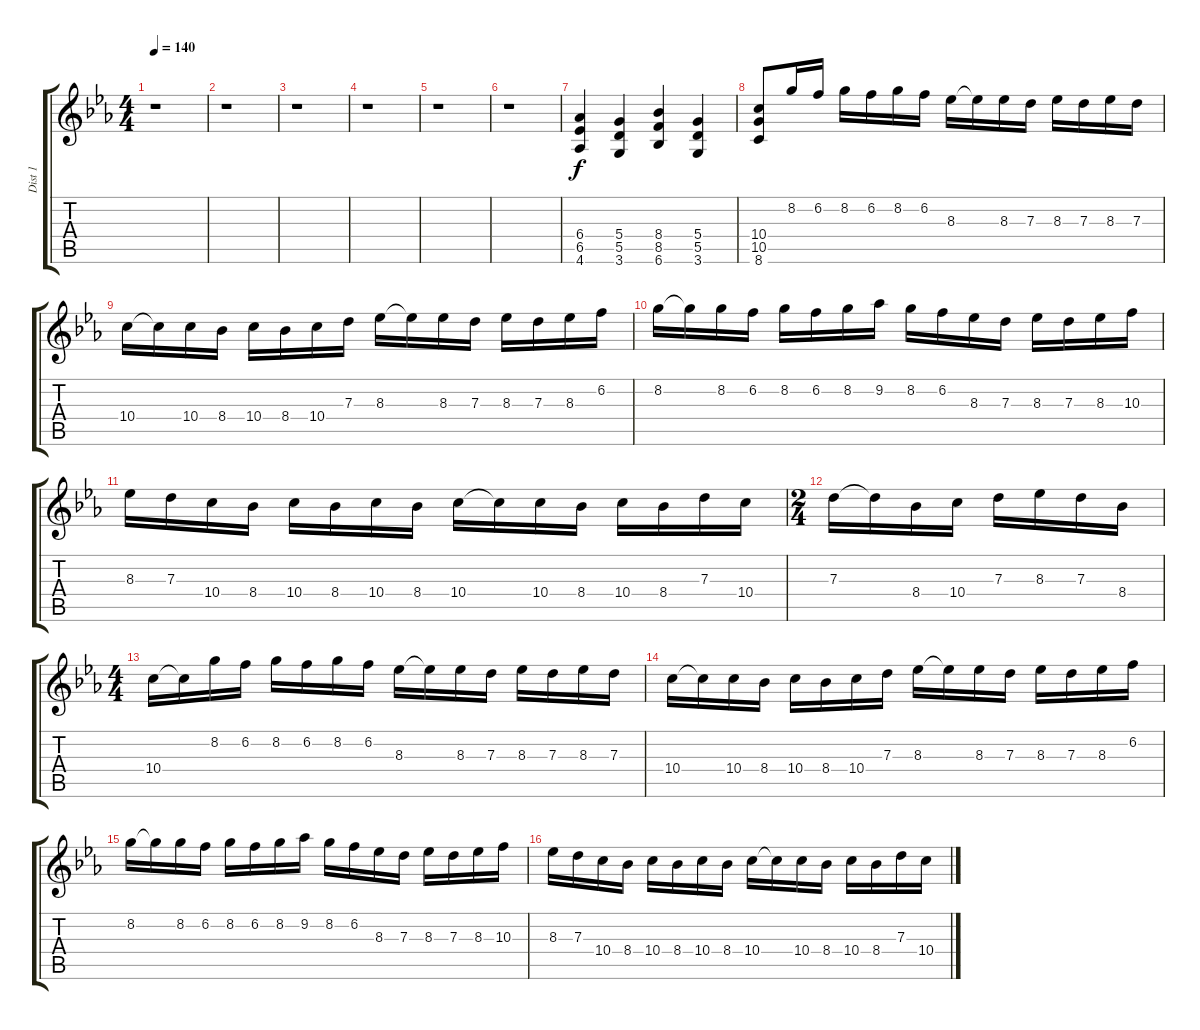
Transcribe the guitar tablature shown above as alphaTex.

\track ("Dist 1" "Dist 1") {instrument distortionguitar}
\staff {score tabs}
\tuning (E4 B3 G3 D3 A2 E2) {hide}
\ts (4 4)
\tempo 140
\clef g2
\ks eb
r.1{dy f instrument distortionguitar} |
r.1 |
r.1 |
r.1 |
r.1 |
r.1 |
(6.4 6.5 4.6).4 (5.4 5.5 3.6).4 (8.4 8.5 6.6).4 (5.4 5.5 3.6).4 |
(10.4 10.5 8.6).8 8.2.16 6.2.16 8.2.16 6.2.16 8.2.16 6.2.16 8.3.16 8.3{t}.16 8.3.16 7.3.16 8.3.16 7.3.16 8.3.16 7.3.16 |
10.4.16 10.4{t}.16 10.4.16 8.4.16 10.4.16 8.4.16 10.4.16 7.3.16 8.3.16 8.3{t}.16 8.3.16 7.3.16 8.3.16 7.3.16 8.3.16 6.2.16 |
8.2.16 8.2{t}.16 8.2.16 6.2.16 8.2.16 6.2.16 8.2.16 9.2.16 8.2.16 6.2.16 8.3.16 7.3.16 8.3.16 7.3.16 8.3.16 10.3.16 |
8.3.16 7.3.16 10.4.16 8.4.16 10.4.16 8.4.16 10.4.16 8.4.16 10.4.16 10.4{t}.16 10.4.16 8.4.16 10.4.16 8.4.16 7.3.16 10.4.16 |
\ts (2 4)
7.3.16 7.3{t}.16 8.4.16 10.4.16 7.3.16 8.3.16 7.3.16 8.4.16 |
\ts (4 4)
10.4.16 10.4{t}.16 8.2.16 6.2.16 8.2.16 6.2.16 8.2.16 6.2.16 8.3.16 8.3{t}.16 8.3.16 7.3.16 8.3.16 7.3.16 8.3.16 7.3.16 |
10.4.16 10.4{t}.16 10.4.16 8.4.16 10.4.16 8.4.16 10.4.16 7.3.16 8.3.16 8.3{t}.16 8.3.16 7.3.16 8.3.16 7.3.16 8.3.16 6.2.16 |
8.2.16 8.2{t}.16 8.2.16 6.2.16 8.2.16 6.2.16 8.2.16 9.2.16 8.2.16 6.2.16 8.3.16 7.3.16 8.3.16 7.3.16 8.3.16 10.3.16 |
8.3.16 7.3.16 10.4.16 8.4.16 10.4.16 8.4.16 10.4.16 8.4.16 10.4.16 10.4{t}.16 10.4.16 8.4.16 10.4.16 8.4.16 7.3.16 10.4.16
